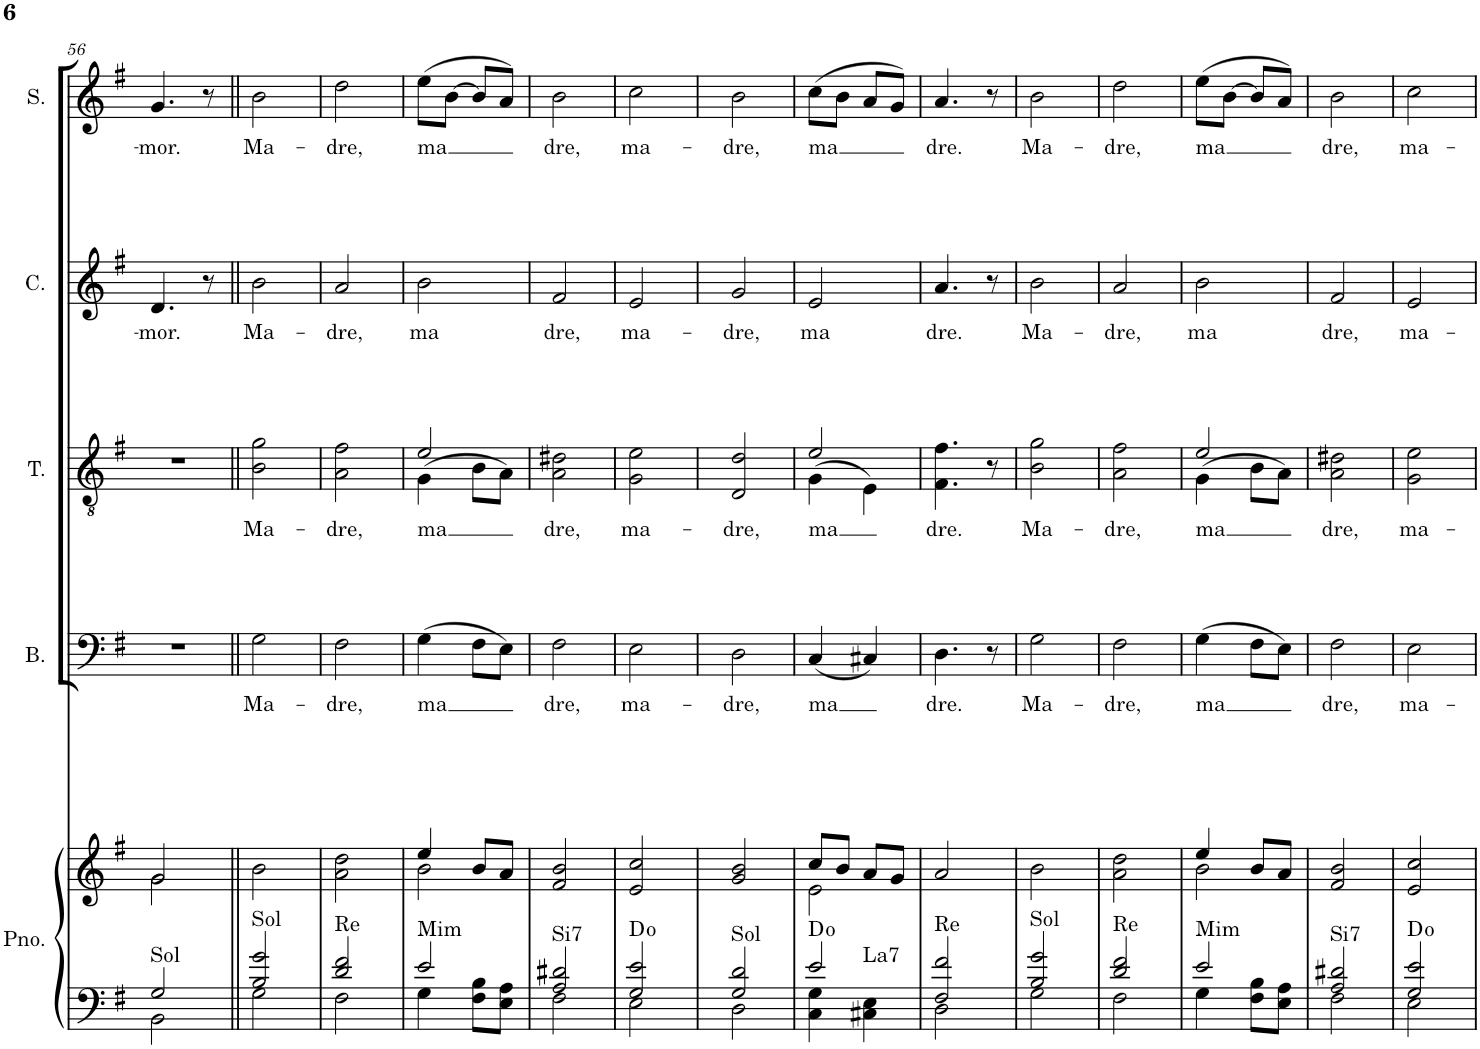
**kern	**kern	**harte	**kern	**text	**kern	**text	**kern	**text	**kern	**text
*part5	*part5	*part5	*part4	*part4	*part3	*part3	*part2	*part2	*part1	*part1
*staff6	*staff5	*	*staff4	*staff4	*staff3	*staff3	*staff2	*staff2	*staff1	*staff1
*I"Piano	*	*	*I"Bajo	*	*I"Tenor	*	*I"Contralto	*	*I"Soprano	*
*I'Pno.	*	*	*I'B.	*	*I'T.	*	*I'C.	*	*I'S.	*
!!LO:PB:g=z
*clefF4	*clefG2	*	*clefF4	*	*clefGv2	*	*clefG2	*	*clefG2	*
*k[f#]	*k[f#]	*	*k[f#]	*	*k[f#]	*	*k[f#]	*	*k[f#]	*
*M2/4	*M2/4	*	*M2/4	*	*M2/4	*	*M2/4	*	*M2/4	*
=56	=56	=56	=56	=56	=56	=56	=56	=56	=56	=56
*^	*^	*	*	*	*	*	*	*	*	*
!	!	!	!	!LO:H:kt=Sol	!	!	!	!	!	!LO:LY:b	!	!LO:LY:b
2G/	2BB\	2g/	2g\	N	2r	.	2r	.	4.d/	-mor.	4.g/	-mor.
.	.	.	.	.	.	.	.	.	8r	.	8r	.
*	*	*v	*v	*	*	*	*	*	*	*	*	*
=57||	=57||	=57||	=57||	=57||	=57||	=57||	=57||	=57||	=57||	=57||	=57||
!	!	!	!LO:H:kt=Sol	!	!LO:LY:b	!	!LO:LY:b	!	!LO:LY:b	!	!LO:LY:b
2B/ 2g/	2G\	2b\	N	2G\	Ma-	2B\ 2g\	Ma-	2b\	Ma-	2b\	Ma-
=58	=58	=58	=58	=58	=58	=58	=58	=58	=58	=58	=58
!	!	!	!LO:H:kt=Re	!	!LO:LY:b	!	!LO:LY:b	!	!LO:LY:b	!	!LO:LY:b
2d/ 2f#/	2F#\	2a\ 2dd\	N	2F#\	-dre,	2A\ 2f#\	-dre,	2a/	-dre,	2dd\	-dre,
=59	=59	=59	=59	=59	=59	=59	=59	=59	=59	=59	=59
*	*	*^	*	*	*	*	*	*	*	*	*
!	!	!	!	!LO:H:kt=Mim	!	!LO:LY:b	!	!LO:LY:b	!	!LO:LY:b	!	!LO:LY:b
*	*	*	*	*	*	*	*^	*	*	*	*	*
2e/	4G\	4ee/	2b\	N	(4G\	ma	2e/	(>4G\	ma	2b\	ma	(8ee\L	ma
.	.	.	.	.	.	.	.	.	.	.	.	[8b\J	.
.	8F#\ 8B\L	8b/L	.	.	8F#\L	.	.	8B\L	.	.	.	8b/L]	.
.	8E\ 8A\J	8a/J	.	.	8E\J)	.	.	8A\J)	.	.	.	8a/J)	.
*	*	*v	*v	*	*	*	*	*	*	*	*	*	*
=60	=60	=60	=60	=60	=60	=60	=60	=60	=60	=60	=60	=60
!	!	!	!LO:H:kt=Si7	!	!LO:LY:b	!	!	!LO:LY:b	!	!LO:LY:b	!	!LO:LY:b
*	*	*	*	*	*	*v	*v	*	*	*	*	*
2A/ 2d#X/	2F#\	2f#/ 2b/	N	2F#\	dre,	2A\ 2d#X\	dre,	2f#/	dre,	2b\	dre,
=61	=61	=61	=61	=61	=61	=61	=61	=61	=61	=61	=61
!	!	!	!	!	!LO:LY:b	!	!LO:LY:b	!	!LO:LY:b	!	!LO:LY:b
2G/ 2e/	2E\	2e/ 2cc/	D:dim	2E\	ma-	2G\ 2e\	ma-	2e/	ma-	2cc\	ma-
=62	=62	=62	=62	=62	=62	=62	=62	=62	=62	=62	=62
!	!	!	!LO:H:kt=Sol	!	!LO:LY:b	!	!LO:LY:b	!	!LO:LY:b	!	!LO:LY:b
2G/ 2d/	2D\	2g/ 2b/	N	2D\	-dre,	2D/ 2d/	-dre,	2g/	-dre,	2b\	-dre,
=63	=63	=63	=63	=63	=63	=63	=63	=63	=63	=63	=63
*	*	*^	*	*	*	*	*	*	*	*	*
!	!	!	!	!LO:H:n=2:kt=La7	!	!LO:LY:b	!	!LO:LY:b	!	!LO:LY:b	!	!LO:LY:b
*	*	*	*	*	*	*	*^	*	*	*	*	*
2e/	4C\ 4G\	8cc/L	2e\	D:dim N	(4C/	ma	2e/	(>4G\	ma	2e/	ma	(8cc\L	ma
.	.	8b/J	.	.	.	.	.	.	.	.	.	8b\J	.
.	4C#X\ 4E\	8a/L	.	.	4C#X/)	.	.	4E\)	.	.	.	8a/L	.
.	.	8g/J	.	.	.	.	.	.	.	.	.	8g/J)	.
*	*	*v	*v	*	*	*	*v	*v	*	*	*	*	*
=64	=64	=64	=64	=64	=64	=64	=64	=64	=64	=64	=64
!	!	!	!LO:H:kt=Re	!	!LO:LY:b	!	!LO:LY:b	!	!LO:LY:b	!	!LO:LY:b
2F#/ 2f#/	2D\	2a/	N	4.D\	dre.	4.F#\ 4.f#\	dre.	4.a/	dre.	4.a/	dre.
.	.	.	.	8r	.	8r	.	8r	.	8r	.
=65	=65	=65	=65	=65	=65	=65	=65	=65	=65	=65	=65
!	!	!	!LO:H:kt=Sol	!	!LO:LY:b	!	!LO:LY:b	!	!LO:LY:b	!	!LO:LY:b
2B/ 2g/	2G\	2b\	N	2G\	Ma-	2B\ 2g\	Ma-	2b\	Ma-	2b\	Ma-
=66	=66	=66	=66	=66	=66	=66	=66	=66	=66	=66	=66
!	!	!	!LO:H:kt=Re	!	!LO:LY:b	!	!LO:LY:b	!	!LO:LY:b	!	!LO:LY:b
2d/ 2f#/	2F#\	2a\ 2dd\	N	2F#\	-dre,	2A\ 2f#\	-dre,	2a/	-dre,	2dd\	-dre,
=67	=67	=67	=67	=67	=67	=67	=67	=67	=67	=67	=67
*	*	*^	*	*	*	*	*	*	*	*	*
!	!	!	!	!LO:H:kt=Mim	!	!LO:LY:b	!	!LO:LY:b	!	!LO:LY:b	!	!LO:LY:b
*	*	*	*	*	*	*	*^	*	*	*	*	*
2e/	4G\	4ee/	2b\	N	(4G\	ma	2e/	(>4G\	ma	2b\	ma	(8ee\L	ma
.	.	.	.	.	.	.	.	.	.	.	.	[8b\J	.
.	8F#\ 8B\L	8b/L	.	.	8F#\L	.	.	8B\L	.	.	.	8b/L]	.
.	8E\ 8A\J	8a/J	.	.	8E\J)	.	.	8A\J)	.	.	.	8a/J)	.
*	*	*v	*v	*	*	*	*	*	*	*	*	*	*
=68	=68	=68	=68	=68	=68	=68	=68	=68	=68	=68	=68	=68
!	!	!	!LO:H:kt=Si7	!	!LO:LY:b	!	!	!LO:LY:b	!	!LO:LY:b	!	!LO:LY:b
*	*	*	*	*	*	*v	*v	*	*	*	*	*
2A/ 2d#X/	2F#\	2f#/ 2b/	N	2F#\	dre,	2A\ 2d#X\	dre,	2f#/	dre,	2b\	dre,
=69	=69	=69	=69	=69	=69	=69	=69	=69	=69	=69	=69
!	!	!	!	!	!LO:LY:b	!	!LO:LY:b	!	!LO:LY:b	!	!LO:LY:b
2G/ 2e/	2E\	2e/ 2cc/	D:dim	2E\	ma-	2G\ 2e\	ma-	2e/	ma-	2cc\	ma-
*v	*v	*	*	*	*	*	*	*	*	*	*
=	=	=	=	=	=	=	=	=	=	=
*-	*-	*-	*-	*-	*-	*-	*-	*-	*-	*-
